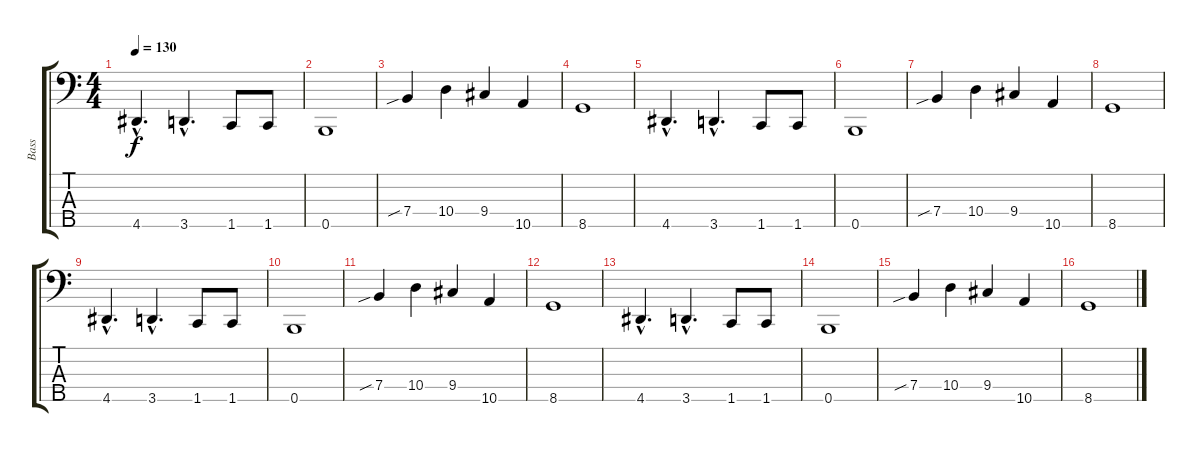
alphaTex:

\track ("Bass" "Bass") {instrument electricbasspick}
\staff {score tabs}
\tuning (G2 D2 A1 E1 B0) {hide}
\ts (4 4)
\tempo 130
\clef f4
\ks c
4.5{hac}.4{d dy f} 3.5{hac}.4{d} 1.5.8 1.5.8 |
\section ("" "")
0.5.1 |
7.4{sib}.4 10.4.4 9.4.4 10.5.4 |
8.5.1 |
4.5{hac}.4{d} 3.5{hac}.4{d} 1.5.8 1.5.8 |
0.5.1 |
7.4{sib}.4 10.4.4 9.4.4 10.5.4 |
8.5.1 |
4.5{hac}.4{d} 3.5{hac}.4{d} 1.5.8 1.5.8 |
0.5.1 |
7.4{sib}.4 10.4.4 9.4.4 10.5.4 |
8.5.1 |
4.5{hac}.4{d} 3.5{hac}.4{d} 1.5.8 1.5.8 |
0.5.1 |
7.4{sib}.4 10.4.4 9.4.4 10.5.4 |
8.5.1
